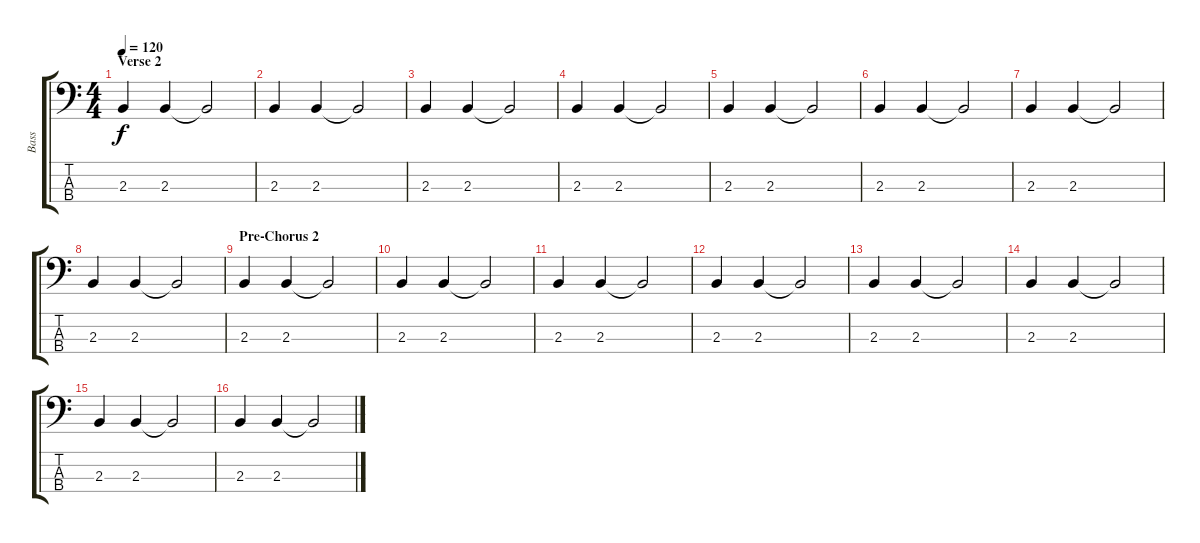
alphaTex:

\track ("Bass" "Bass") {instrument electricbassfinger}
\staff {score tabs}
\tuning (G2 D2 A1 D1) {hide}
\ts (4 4)
\section ("" "Verse 2")
\tempo 120
\clef f4
\ks c
2.3.4{dy f} 2.3.4 2.3{t}.2 |
2.3.4 2.3.4 2.3{t}.2 |
2.3.4 2.3.4 2.3{t}.2 |
2.3.4 2.3.4 2.3{t}.2 |
2.3.4 2.3.4 2.3{t}.2 |
2.3.4 2.3.4 2.3{t}.2 |
2.3.4 2.3.4 2.3{t}.2 |
2.3.4 2.3.4 2.3{t}.2 |
\section ("" "Pre-Chorus 2")
2.3.4 2.3.4 2.3{t}.2 |
2.3.4 2.3.4 2.3{t}.2 |
2.3.4 2.3.4 2.3{t}.2 |
2.3.4 2.3.4 2.3{t}.2 |
2.3.4 2.3.4 2.3{t}.2 |
2.3.4 2.3.4 2.3{t}.2 |
2.3.4 2.3.4 2.3{t}.2 |
2.3.4 2.3.4 2.3{t}.2
